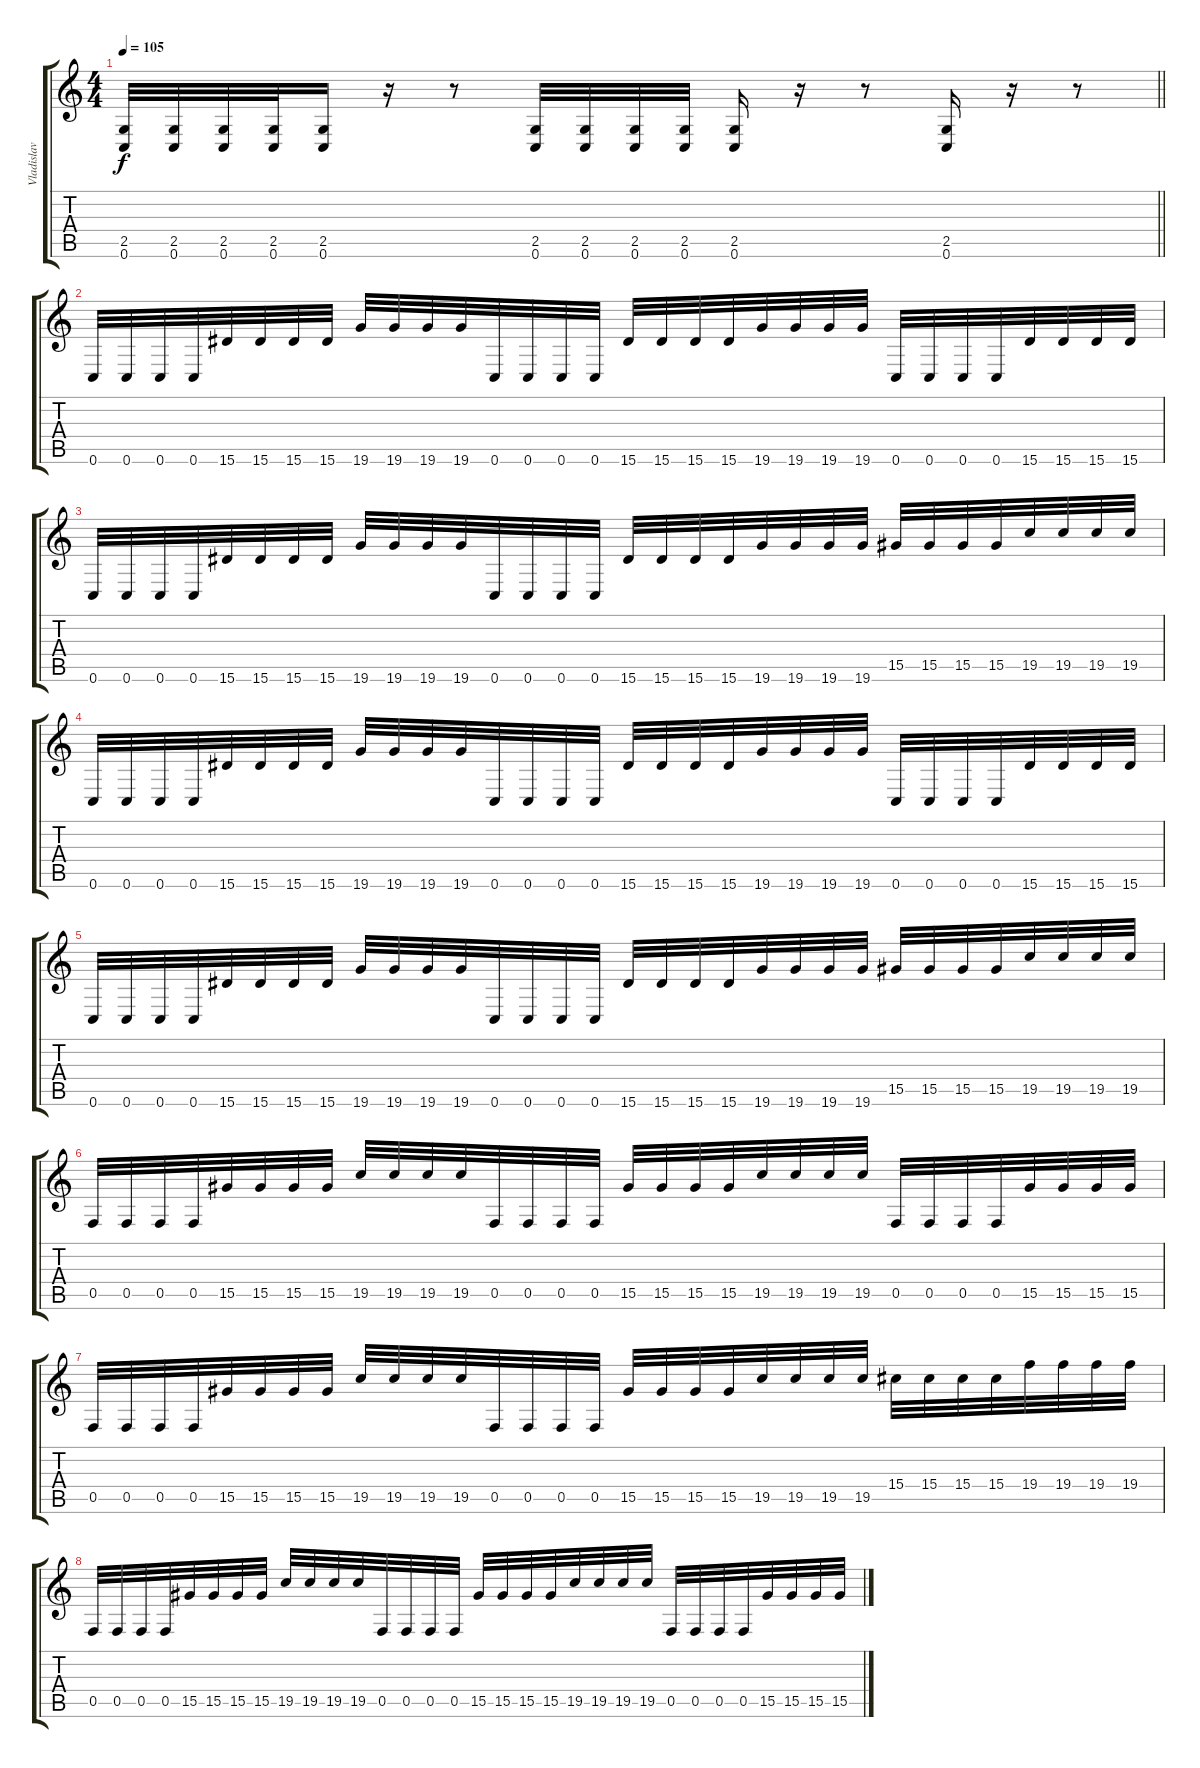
\track ("Vladislav Nekrash" "Vladislav ") {instrument distortionguitar}
\staff {score tabs}
\tuning (C4 G3 Eb3 Bb2 F2 C2) {hide}
\ts (4 4)
\tempo 105
\clef g2
\barLineRight lightlight
\ks c
(2.5 0.6).32{dy f} (2.5 0.6).32 (2.5 0.6).32 (2.5 0.6).32 (2.5 0.6).16 r.16 r.8 (2.5 0.6).32 (2.5 0.6).32 (2.5 0.6).32 (2.5 0.6).32 (2.5 0.6).16 r.16 r.8 (2.5 0.6).16 r.16 r.8 |
0.6.32 0.6.32 0.6.32 0.6.32 15.6.32 15.6.32 15.6.32 15.6.32 19.6.32 19.6.32 19.6.32 19.6.32 0.6.32 0.6.32 0.6.32 0.6.32 15.6.32 15.6.32 15.6.32 15.6.32 19.6.32 19.6.32 19.6.32 19.6.32 0.6.32 0.6.32 0.6.32 0.6.32 15.6.32 15.6.32 15.6.32 15.6.32 |
0.6.32 0.6.32 0.6.32 0.6.32 15.6.32 15.6.32 15.6.32 15.6.32 19.6.32 19.6.32 19.6.32 19.6.32 0.6.32 0.6.32 0.6.32 0.6.32 15.6.32 15.6.32 15.6.32 15.6.32 19.6.32 19.6.32 19.6.32 19.6.32 15.5.32 15.5.32 15.5.32 15.5.32 19.5.32 19.5.32 19.5.32 19.5.32 |
0.6.32 0.6.32 0.6.32 0.6.32 15.6.32 15.6.32 15.6.32 15.6.32 19.6.32 19.6.32 19.6.32 19.6.32 0.6.32 0.6.32 0.6.32 0.6.32 15.6.32 15.6.32 15.6.32 15.6.32 19.6.32 19.6.32 19.6.32 19.6.32 0.6.32 0.6.32 0.6.32 0.6.32 15.6.32 15.6.32 15.6.32 15.6.32 |
0.6.32 0.6.32 0.6.32 0.6.32 15.6.32 15.6.32 15.6.32 15.6.32 19.6.32 19.6.32 19.6.32 19.6.32 0.6.32 0.6.32 0.6.32 0.6.32 15.6.32 15.6.32 15.6.32 15.6.32 19.6.32 19.6.32 19.6.32 19.6.32 15.5.32 15.5.32 15.5.32 15.5.32 19.5.32 19.5.32 19.5.32 19.5.32 |
0.5.32 0.5.32 0.5.32 0.5.32 15.5.32 15.5.32 15.5.32 15.5.32 19.5.32 19.5.32 19.5.32 19.5.32 0.5.32 0.5.32 0.5.32 0.5.32 15.5.32 15.5.32 15.5.32 15.5.32 19.5.32 19.5.32 19.5.32 19.5.32 0.5.32 0.5.32 0.5.32 0.5.32 15.5.32 15.5.32 15.5.32 15.5.32 |
0.5.32 0.5.32 0.5.32 0.5.32 15.5.32 15.5.32 15.5.32 15.5.32 19.5.32 19.5.32 19.5.32 19.5.32 0.5.32 0.5.32 0.5.32 0.5.32 15.5.32 15.5.32 15.5.32 15.5.32 19.5.32 19.5.32 19.5.32 19.5.32 15.4.32 15.4.32 15.4.32 15.4.32 19.4.32 19.4.32 19.4.32 19.4.32 |
0.5.32 0.5.32 0.5.32 0.5.32 15.5.32 15.5.32 15.5.32 15.5.32 19.5.32 19.5.32 19.5.32 19.5.32 0.5.32 0.5.32 0.5.32 0.5.32 15.5.32 15.5.32 15.5.32 15.5.32 19.5.32 19.5.32 19.5.32 19.5.32 0.5.32 0.5.32 0.5.32 0.5.32 15.5.32 15.5.32 15.5.32 15.5.32
